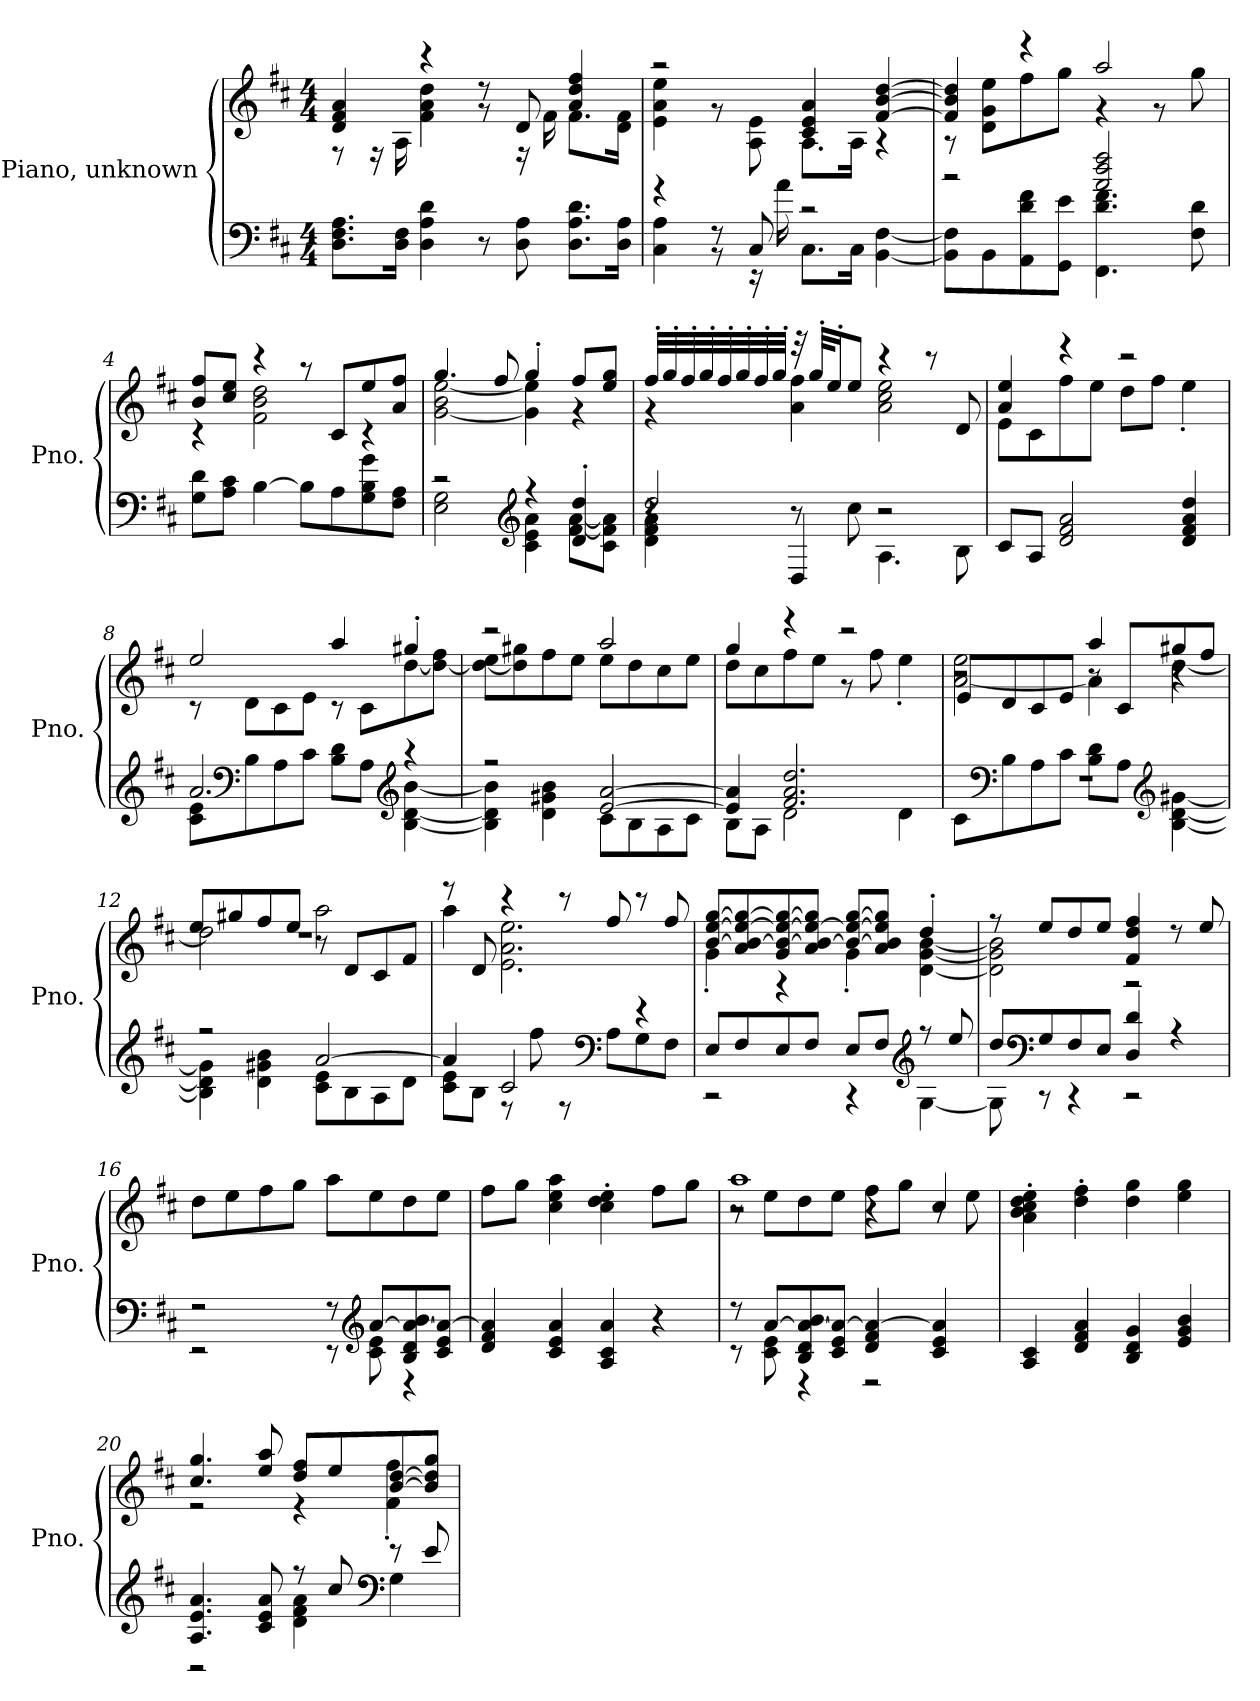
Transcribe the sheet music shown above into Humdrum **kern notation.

**kern	**kern
*part1	*part1
*staff2	*staff1
*I"Piano, unknown	*
*I'Pno.	*
*clefF4	*clefG2
*k[f#c#]	*k[f#c#]
*M4/4	*M4/4
*MM120	*MM120
=1	=1
*	*^
8.D\ 8.F#\ 8.A\L	4d/ 4f#/ 4a/	8r
.	.	16r
16D\ 16F#\Jk	.	16A\
4D\ 4A\ 4d\	4r	4f#\ 4a\ 4dd\
8r	8r	8r
8D\ 8A\	8d/	16r
.	.	16f#\
8.D\ 8.A\ 8.d\L	4a/ 4dd/ 4ff#/	8.f#\L
16D\ 16A\Jk	.	16d\ 16f#\Jk
=2	=2	=2
*^	*	*
4r	4C#\ 4A\	2r	4e\ 4a\ 4ee\
8r	8r	.	8r
8C#/	16r	.	8A\ 8e\
.	16a\	.	.
2r	8.C#\L	4c#/ 4e/ 4a/	8.A\L
.	16C#\Jk	.	16A\Jk
.	[4BB\ [4F#\	[4f#/ [4b/ [4dd/	4r
=3	=3	=3	=3
2r	8BB\] 8F#\]L	4f#/] 4b/] 4dd/]	8r
.	8BB\	.	8d\ 8g\ 8ee\L
.	8AA\ 8d\ 8f#\	4r	8ff#\
.	8GG\ 8e\J	.	8gg\J
2a/ 2dd/ 2ff#/	4.FF#\ 4.d\ 4.f#\	2aa/	4r
.	.	.	8r
.	8F#\ 8d\	.	8gg\
*v	*v	*	*
=4	=4	=4
8G\ 8d\L	8b/ 8ff#/L	4r
8A\ 8c#\J	8cc#/ 8ee/J	.
[4B\	4r	2f#\ 2b\ 2dd\
8B\L]	8r	.
8A\	8c#/L	.
8G\ 8B\ 8g\	8ee/	4r
8F#\ 8A\J	8a/ 8ff#/J	.
!!LO:LB:g=z	!!
=5	=5	=5
*^	*	*
2r	2E\ 2G\	4.gg/	[2g\ 2b\ [2ee\
.	.	8ff#/	.
*clefG2	*	*	*
4r	4c#\ 4e\ 4a\	4gg'/	4g\] 4ee\]
4d/' 4dd/'	[8f#\ [8a\L	8ff#/L	4r
.	8c#\ 8f#\] 8a\]J	8ee/ 8gg/J	.
=6	=6	=6	=6
*	*^	*	*
2dd/	4d\ 4f#\ 4a\	4r	32ff#'/LLL	4r
.	.	.	32gg'/	.
.	.	.	32ff#'/	.
.	.	.	32gg'/	.
.	.	.	32ff#'/	.
.	.	.	32gg'/	.
.	.	.	32ff#'/	.
.	.	.	32gg'/JJJ	.
.	8r	4D/	32r	4a\ 4ff#\
.	.	.	32gg'/KLL	.
.	.	.	16ee'/J	.
.	8cc#\	.	8ee/J	.
2r	4.A\	2r	4r	2a\ 2cc#\ 2ee\
.	.	.	8r	.
.	8B\	.	8d/	.
*v	*v	*v	*	*
=7	=7	=7
8c#/L	4a/ 4ee/	8e\L
8A/J	.	8c#\
2d/ 2f#/ 2a/	4r	8ff#\
.	.	8ee\J
.	2r	8dd\L
.	.	8ff#\J
4d/ 4f#/ 4a/ 4dd/	.	4ee'\
!!LO:LB:g=z	!!
=8	=8	=8
*^	*	*
2.a/	8c#\ 8e\L	2ee/	8r
*clefF4	*	*	*
.	8B\	.	8d\L
.	8A\	.	8c#\
.	8c#\J	.	8e\J
.	8B\ 8d\L	4aa/	8r
.	8A\J	.	8c#\L
*clefG2	*	*	*
4r	[4B\ [4d\ [4b\	4gg#X'/	[8dd\
.	.	.	8dd\_ 8ff#\J
=9	=9	=9	=9
2r	4B\] 4d\] 4b\]	2r	8dd\_ 8ee\L
.	.	.	8dd\] 8gg#X\
.	4d\ 4g#X\ 4b\	.	8ff#\
.	.	.	8ee\J
[2e/ [2a/	8c#\L	2aa/	8ee\L
.	8B\	.	8dd\
.	8A\	.	8cc#\
.	8c#\J	.	8ee\J
=10	=10	=10	=10
4e/] 4a/]	8B\L	4gg/	8dd\L
.	8A\J	.	8cc#\
2.f#/ 2.a/ 2.dd/	2d\	4r	8ff#\
.	.	.	8ee\J
.	.	2r	8r
.	.	.	8ff#\
.	4d\	.	4ee'\
!!LO:LB:g=z
=11	=11	=11	=11
*	*	*	*^
1r	8c#\L	2r	[2a\ 2ee\	8e/L
*clefF4	*	*	*	*
.	8B\	.	.	8d/
.	8A\	.	.	8c#/
.	8c#\J	.	.	8e/J
.	8B\ 8d\L	4aa/	4a\]	8r
.	8A\J	.	.	8c#/L
*clefG2	*	*	*	*
.	[4B\ [4d\ [4g#X\	4r	[4dd\	8gg#X/
.	.	.	.	8ff#/J
=12	=12	=12	=12	=12
2r	4B\] 4d\] 4g#\]	1r	2dd\]	8ee/L
.	.	.	.	8gg#X/
.	4d\ 4g#X\ 4b\	.	.	8ff#/
.	.	.	.	8ee/J
[2a/	8c#\ 8e\L	.	2aa\	8r
.	8B\	.	.	8d/L
.	8A\	.	.	8c#/
.	8d\J	.	.	8f#/J
*	*	*	*v	*v
=13	=13	=13	=13
4a/]	8c#\ 8e\L	8r	4aa\
.	8B\J	8d/	.
2c#/	8r	4r	2.e\ 2.a\ 2.ee\
.	8ff#\	.	.
.	8r	8r	.
*clefF4	*	*	*
.	8A\L	8ff#/	.
4r	8G\	8r	.
.	8F#\J	8ff#/	.
!!LO:LB:g=z	!!
=14	=14	=14	=14
8E/L	2r	[8b/ [8ee/ [8gg/L	4g'\
8F#/	.	8a/ 8b/_ 8ee/_ 8gg/_	.
8E/	.	8g/ 8b/_ 8ee/_ 8gg/_	4r
8F#/J	.	8a/ 8b/_ 8ee/_ 8gg/]J	.
8E/L	4r	8b/_ 8ee/_ [8gg/L	4g'\
8F#/J	.	8a/ 8b/] 8ee/] 8gg/]J	.
*clefG2	*	*	*
8r	[4G\	4dd'/	[4d\ [4g\ [4b\
8ee/	.	.	.
=15	=15	=15	=15
8dd/L	8G\]	8r	2d\] 2g\] 2b\]
*clefF4	*	*	*
8G/	8r	8ee/L	.
8F#/	4r	8dd/	.
8E/J	.	8ee/J	.
4D/ 4d/	2r	4f#/ 4dd/ 4ff#/	2r
4r	.	8r	.
.	.	8ee/	.
*	*	*v	*v
=16	=16	=16
2r	2r	8dd\L
.	.	8ee\
.	.	8ff#\
.	.	8gg\J
8r	8r	8aa\L
*clefG2	*	*
[8a/L	8c#\ 8e\	8ee\
8B/ 8d/ 8a/_ 8b/	4r	8dd\
8c#/ 8e/ 8a/_J	.	8ee\J
*v	*v	*
=17	=17
4d/ 4f#/ 4a/]	8ff#\L
.	8gg\J
4c#/ 4e/ 4a/	4cc#\ 4ee\ 4aa\
4A/ 4c#/ 4a/	4cc#\' 4dd\' 4ee\'
4r	8ff#\L
.	8gg\J
!!LO:LB:g=z
=18	=18
*^	*^
*	*	*	*^
8r	8r	1aa	8r	2r
[8a/L	8c#\ 8e\	.	8ee\L	.
8B/ 8d/ 8a/_ 8b/	4r	.	8dd\	.
8c#/ 8e/ 8a/_J	.	.	8ee\J	.
4d/ 4f#/ 4a/_	2r	.	8ff#\L	4r
.	.	.	8gg\J	.
4c#/ 4e/ 4a/]	.	.	8r	4cc#/
.	.	.	8ee\	.
*v	*v	*	*	*
*	*v	*v	*v
=19	=19
4A/ 4c#/	4a\' 4b\' 4cc#\' 4dd\' 4ee\'
4d/ 4f#/ 4a/	4dd\' 4ff#\'
4B/ 4d/ 4g/	4dd\ 4gg\
4e/ 4g/ 4b/	4ee\ 4gg\
=20	=20
*^	*^
4.A/ 4.e/ 4.a/	2r	4.cc#/ 4.gg/	2r
8c#/ 8e/ 8a/	.	8ee/ 8aa/	.
8r	4d\ 4f#\ 4a\	8dd/ 8ff#/L	4r
8cc#/	.	8ee/	.
*clefF4	*	*	*
8r	4G\	[8b/ [8dd/	4f#\' 4ff#\'
8e/	.	8b/] 8dd/] 8gg/J	.
*v	*v	*	*
*	*v	*v
=	=
*-	*-
